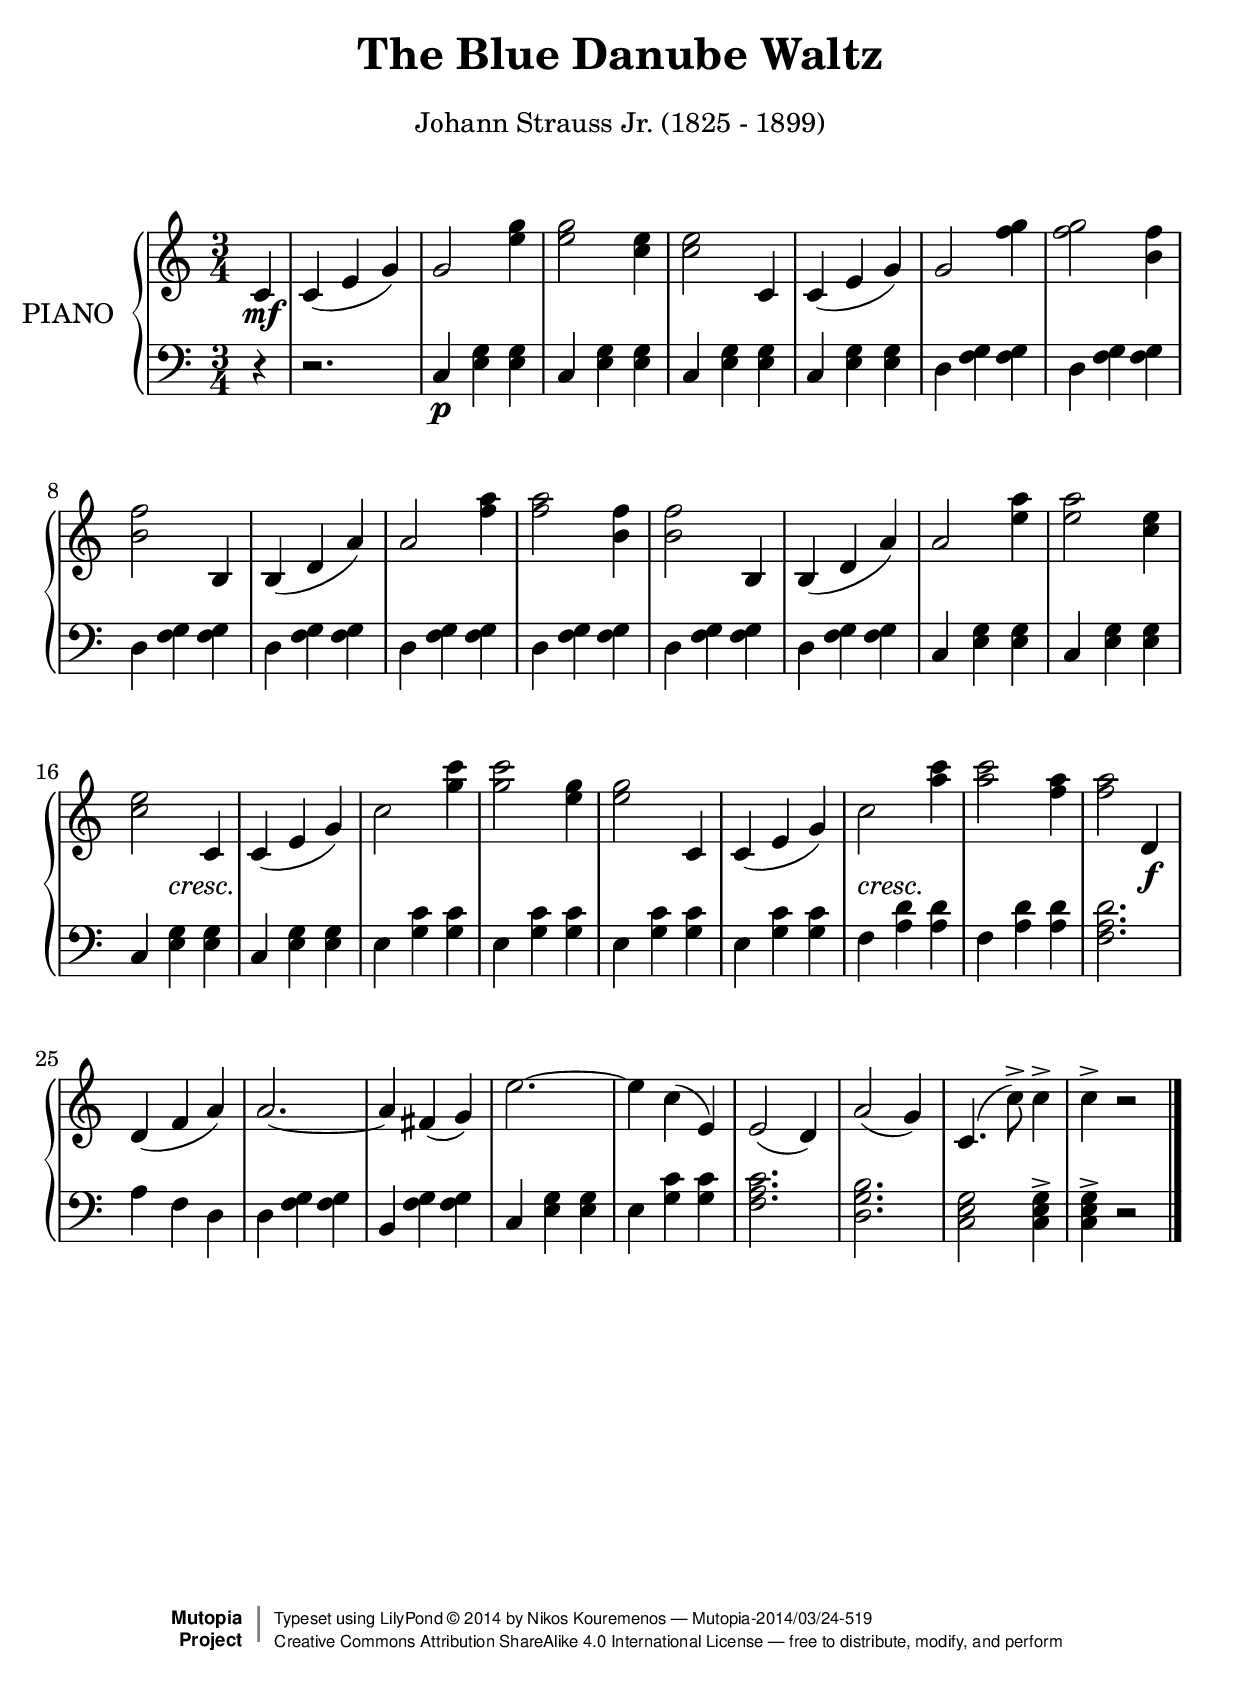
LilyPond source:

\version "2.18.0"

% The Blue Danube Waltz
% Johann Strauss Jr.
%
% typeset by Nikos Kouremenos <kourem AT gmail DOT com>
% source by Christian Mondrup Four Hand Piano reduction (Werner Icking Music Archive)
% also transposed to C major and some other changes. The main theme only (one page)
% so beginners will love me :)
% the 4hand full original can be downloaded from
% http://icking-music-archive.org/ByComposer/J.Strauss.html
%
% This file was last updated on 2014-3-22, previously 2005-1-12
%
% This music is part of the Mutopia project (http://www.MutopiaProject.org/).
% Copyright (c) The Mutopia Project and Nikos Kouremenos, 2005-2014.
%
% This work is licensed under the Creative Commons Attribution-ShareAlike International License 4.0.
% To view a copy of that license visit https://creativecommons.org/licenses/by-sa/4.0/
%

%%
%% MUSIC
%%

\header {
  title = "The Blue Danube Waltz"
  composer = \markup { \fill-line { \pad-to-box #'(0 . 0) #'(0 . 5) { "Johann Strauss Jr. (1825 - 1899)" }}}

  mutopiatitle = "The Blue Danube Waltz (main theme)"
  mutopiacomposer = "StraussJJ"
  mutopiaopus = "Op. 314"
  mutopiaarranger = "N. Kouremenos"
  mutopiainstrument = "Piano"
  date = "1867"
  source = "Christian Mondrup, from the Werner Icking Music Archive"
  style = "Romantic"
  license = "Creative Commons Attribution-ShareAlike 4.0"
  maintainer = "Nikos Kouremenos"
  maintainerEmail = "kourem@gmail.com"
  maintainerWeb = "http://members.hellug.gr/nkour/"
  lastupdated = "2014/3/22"

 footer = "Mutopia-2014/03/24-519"
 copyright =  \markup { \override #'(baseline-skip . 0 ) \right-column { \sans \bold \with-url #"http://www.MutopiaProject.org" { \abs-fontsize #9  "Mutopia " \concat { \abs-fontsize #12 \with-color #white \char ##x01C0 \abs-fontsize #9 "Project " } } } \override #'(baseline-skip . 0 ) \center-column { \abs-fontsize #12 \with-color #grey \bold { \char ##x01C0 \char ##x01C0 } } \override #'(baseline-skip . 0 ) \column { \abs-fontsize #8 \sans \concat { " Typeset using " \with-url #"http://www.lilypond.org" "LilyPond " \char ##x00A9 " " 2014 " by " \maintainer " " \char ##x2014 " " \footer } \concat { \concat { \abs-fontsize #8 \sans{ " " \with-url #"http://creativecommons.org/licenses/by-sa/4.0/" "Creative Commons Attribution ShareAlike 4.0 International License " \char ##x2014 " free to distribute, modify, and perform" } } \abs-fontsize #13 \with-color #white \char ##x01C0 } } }
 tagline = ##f
}

\paper {
  top-markup-spacing #'padding = #6
  markup-system-spacing #'padding = #6
  system-system-spacing #'padding = #6
}

middleDynamics = {
  % the first piano is set in soprano even though centered
  % other dynamics that are not centered will be found in their voices
  \time 3/4
  \partial 4

  % bar 1
  s1*0 \mf s4

  % bar 2 - 16
  s2.*15

  % bar 17
  s4 s4_\markup { "cresc." } s4 |

  % bar 18 - 22
  s2.*5

  % bar 23
  s4_\markup { "cresc." } s2 |

  % bar 24
  s2.

  % bar 25
  s2 s4.\f
}

upper =  {
  \relative c' {
    \context Voice = "upper" {
      \clef treble
      \time 3/4
      \key c \major

      % bar 1
      \partial 4
      \stemUp
      c4

      % bar 2
      \slurDown
      c( e g)

      % bar 3
      \stemNeutral
      g2 <e' g>4

      % bar 4
      <e g>2
      <c e>4

      % bar 5
      <c e>2
      c,4

      % bar 6
      c( e g)

      % bar 7
      g2 <f' g>4

      % bar 8
      <f g>2
      <b, f'>4

      % bar 9
      <b f'>2
      b,4

      % bar 10
      b( d a')

      % bar 11
      a2
      <f' a>4

      % bar 12
      <f a>2
      <b, f'>4

      % bar 13
      <b f'>2
      b,4

      % bar 14
      b( d a')

      % bar 15
      a2
      <e' a>4

      % bar 16
      <e a>2
      <c e>4

      % bar 17
      <c e>2
      c,4

      % bar 18
      c( e g)

      % bar 19
      c2
      <g' c>4

      % bar 20
      <g c>2
      <e g>4

      % bar 21
      <e g>2
      c,4

      % bar 22
      c( e g)

      % bar 23
      c2
      <a' c>4

      % bar 24
      <a c>2
      <f a>4

      % bar 25
      <f a>2
      d,4

      % bar 26
      d( f a)

      % bar 27
      a2.~

      % bar 28
      a4
      fis( g)

      % bar 29
      e'2. ~

      % bar 30
      e4
      \stemDown \slurUp
      c( \stemUp e,)
      \stemNeutral
      \slurNeutral

      % bar 31
      e2( d4)

      % bar 32
      a'2( g4)

      % bar 33
      c,4.( c'8->) c4->

      % bar 34 (finish)
      c4-> r2 \bar "|."
    }
  }
}

lower =  {
  \relative c {
    \context Voice = "lower" {
      \clef bass
      \time 3/4
      \key c \major
      \partial 4

      r4
      r2.

      % bar 3 - 6
      c4 \p <e g> <e g>

      c <e g> <e g>
      c <e g> <e g>
      c <e g> <e g>

      % bar 7 - 14
      d <f g> <f g>
      d <f g> <f g>
      d <f g> <f g>
      d <f g> <f g>
      d <f g> <f g>
      d <f g> <f g>
      d <f g> <f g>
      d <f g> <f g>

      % bar 15 - 18
      c <e g> <e g>
      c <e g> <e g>
      c <e g> <e g>
      c <e g> <e g>

      % bar 19 - 22
      e <g c> <g c>
      e <g c> <g c>
      e <g c> <g c>
      e <g c> <g c>

      % bar 23 - 24
      f <a d> <a d>
      f <a d> <a d>

      % bar 25
      <f a d>2.

      % bar 26
      a4 f d

      % bar 27
      d <f g> <f g>

      % bar 28
      b, <f' g> <f g>

      % bar 29
      c <e g> <e g>

      % bar 30
      e <g c> <g c>

      % bar 31
      <f a c>2.

      % bar 32
      <d g b>2.

      % bar 33
      <c e g>2
      <c e g-> >4

      % bar 34 (finish)
      <c e g-> >
      r2
    }
  }
}

#(set-global-staff-size 24)

\score {
  \context PianoStaff <<
    \accidentalStyle piano-cautionary
    \set PianoStaff.instrumentName = "PIANO  "
    \context Staff = "up" {
      \upper
    }
    \context Dynamics=dynamics \middleDynamics
    \context Staff = "down" {
      \lower
    }
  >>

  \layout {  }
  \midi {
    \tempo 4 = 150
    \context {
      \type "Performer_group"
      \name Dynamics
      \consists "Dynamic_performer"
    }
    \context {
      \PianoStaff
      \accepts Dynamics
    }
  }
}
